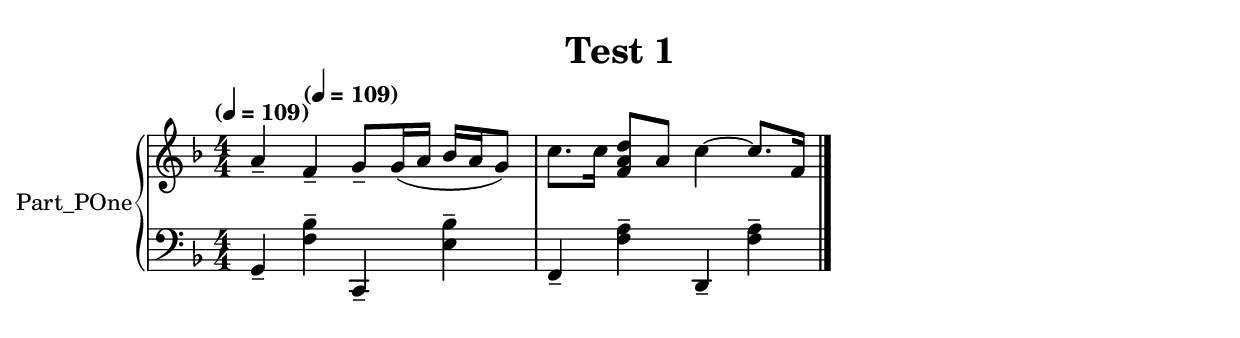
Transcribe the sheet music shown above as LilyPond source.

\version "2.24.4"

\header {
  movementTitle       = "Test 1"
  encodingDate        = "2025-02-28"
  software            = "Sibelius 20240.6"
  software            = "Dolet 6.6 for Sibelius"
  title               = "Test 1"
}

\paper {
  % horizontal-shift = 0.0\mm
  % indent = 0.0\mm
  % short-indent = 0.0\mm
  
  % markup-system-spacing-padding = 0.0\mm
  % between-system-space = 0.0\mm
  % page-top-space = 0.0\mm
  
  % page-count = -1
  % system-count = -1
  
  % oddHeaderMarkup = ""
  % evenHeaderMarkup = ""
  % oddFooterMarkup = ""
  % evenFooterMarkup = ""
}

\layout {
  \context { \Score
    autoBeaming = ##f % to display tuplets brackets
  }
  \context { \Voice
  }
}

Part_POne_Staff_One_Voice_One = \absolute {
  \language "nederlands"
  
  \clef "treble"
  \key f \major
  \numericTimeSignature \time 4/4
  \stemUp a'4 -- \tempo \markup {
    \concat {
      ( \smaller \general-align #Y #DOWN \note {4} #UP
      " = "
      109)
    
    } % concat
  }
  f' -- g'8 [
  -- g'16 ( a' ]
  bes' [
  a' g'8 ]
  ) \stemDown c''8. [
  c''16 ]
  \stemUp  < f' a' d'' > 8 [ a' ]
  \stemDown c''4 ~  \stemUp c''8. [
  f'16 ]
  
  \bar "|."
   | % 1
  \barNumberCheck #3
}

Part_POne_Staff_Two_Voice_Five = \absolute {
  \language "nederlands"
  
  \clef "bass"
  \key f \major
  \numericTimeSignature \time 4/4
  \tempo \markup {
    \concat {
      ( \smaller \general-align #Y #DOWN \note {4} #UP
      " = "
      109)
    
    } % concat
  }
  \stemUp g,4 -- \stemDown  < f bes >  -- \stemUp c, -- \stemDown  < e bes >  -- \stemUp f,4 -- \stemDown  < f a >  -- \stemUp d, -- \stemDown  < f a >  --
  \bar "|."
   | % 3
  \barNumberCheck #3
}

\book {

  \score {
    <<
      
      
      
      <<
      
        \new PianoStaff
        \with {
          instrumentName = "Part_POne"
        }
        
        <<
        
          \new Staff  = "Part_POne_Staff_One"
          \with {
          }
          <<
            \context Voice = "Part_POne_Staff_One_Voice_One" <<
              \Part_POne_Staff_One_Voice_One
            >>
          >>
          
          \new Staff  = "Part_POne_Staff_Two"
          \with {
          }
          <<
            \context Voice = "Part_POne_Staff_Two_Voice_Five" <<
              \Part_POne_Staff_Two_Voice_Five
            >>
          >>
        >>
      
      
      >>
    
    >>
    
    \layout {
      \context { \Score
        autoBeaming = ##f % to display tuplets brackets
      }
      \context { \Voice
      }
    }
    
    \midi {
      \tempo 16 = 360
    }
  }
  
}
